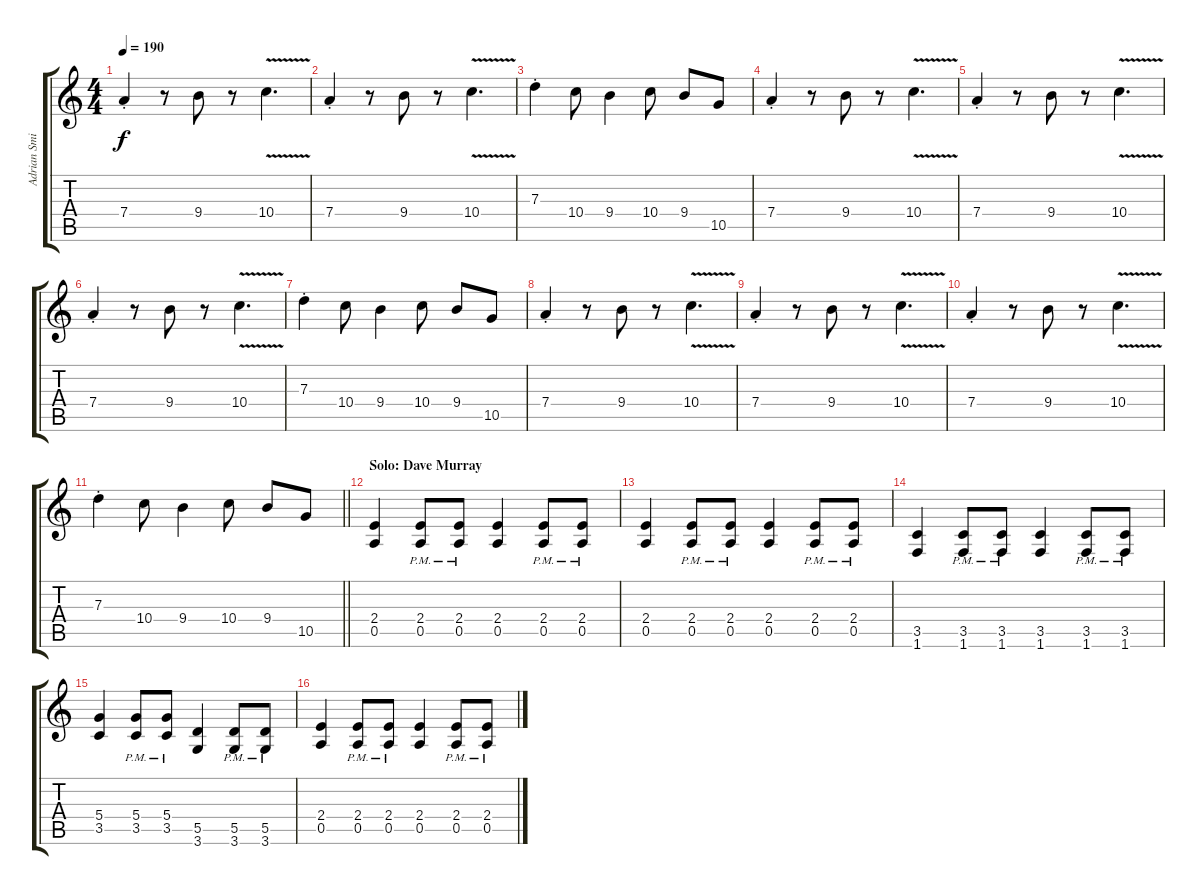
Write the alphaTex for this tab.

\track ("Adrian Smith" "Adrian Smi") {instrument overdrivenguitar}
\staff {score tabs}
\tuning (E4 B3 G3 D3 A2 E2) {hide}
\ts (4 4)
\tempo 190
\clef g2
\ks c
7.4{st}.4{dy f} r.8 9.4.8 r.8 10.4{v}.4{d} |
7.4{st}.4 r.8 9.4.8 r.8 10.4{v}.4{d} |
7.3{st}.4 10.4.8 9.4.4 10.4.8 9.4.8 10.5.8 |
7.4{st}.4 r.8 9.4.8 r.8 10.4{v}.4{d} |
7.4{st}.4 r.8 9.4.8 r.8 10.4{v}.4{d} |
7.4{st}.4 r.8 9.4.8 r.8 10.4{v}.4{d} |
7.3{st}.4 10.4.8 9.4.4 10.4.8 9.4.8 10.5.8 |
7.4{st}.4 r.8 9.4.8 r.8 10.4{v}.4{d} |
7.4{st}.4 r.8 9.4.8 r.8 10.4{v}.4{d} |
7.4{st}.4 r.8 9.4.8 r.8 10.4{v}.4{d} |
\barLineRight lightlight
7.3{st}.4 10.4.8 9.4.4 10.4.8 9.4.8 10.5.8 |
\section ("" "Solo: Dave Murray")
(2.4 0.5).4 (2.4{pm} 0.5{pm}).8 (2.4{pm} 0.5{pm}).8 (2.4 0.5).4 (2.4{pm} 0.5{pm}).8 (2.4{pm} 0.5{pm}).8 |
(2.4 0.5).4 (2.4{pm} 0.5{pm}).8 (2.4{pm} 0.5{pm}).8 (2.4 0.5).4 (2.4{pm} 0.5{pm}).8 (2.4{pm} 0.5{pm}).8 |
(3.5 1.6).4 (3.5{pm} 1.6{pm}).8 (3.5{pm} 1.6{pm}).8 (3.5 1.6).4 (3.5{pm} 1.6{pm}).8 (3.5{pm} 1.6{pm}).8 |
(5.4 3.5).4 (5.4{pm} 3.5{pm}).8 (5.4{pm} 3.5{pm}).8 (5.5 3.6).4 (5.5{pm} 3.6{pm}).8 (5.5{pm} 3.6{pm}).8 |
(2.4 0.5).4 (2.4{pm} 0.5{pm}).8 (2.4{pm} 0.5{pm}).8 (2.4 0.5).4 (2.4{pm} 0.5{pm}).8 (2.4{pm} 0.5{pm}).8
